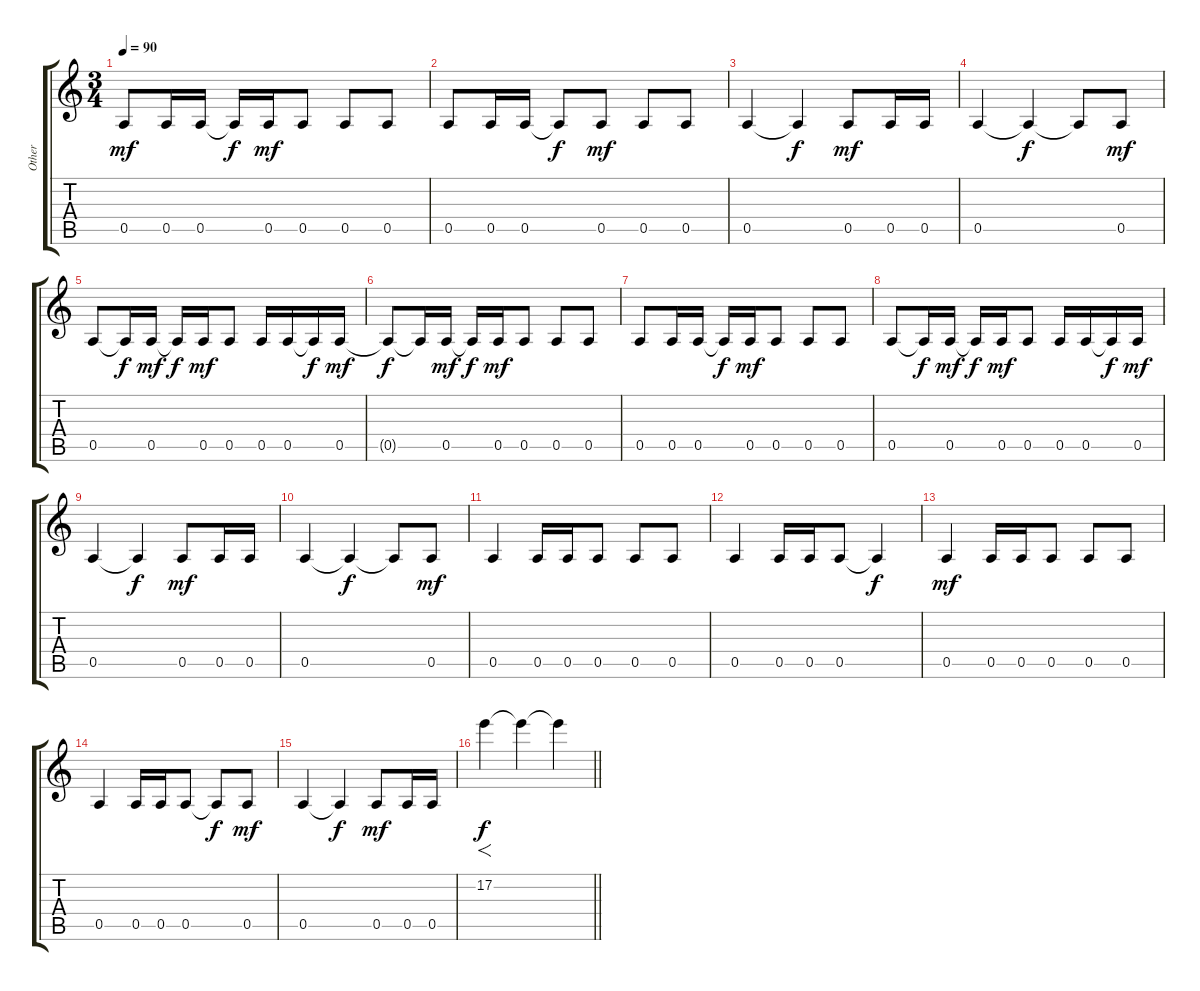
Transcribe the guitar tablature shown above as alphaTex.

\track ("Other" "Other") {instrument electricguitarclean}
\staff {score tabs}
\tuning (E4 B3 G3 D3 A2 D2) {hide}
\ts (3 4)
\tempo 90
\clef g2
\ks c
0.5.8{dy mf} 0.5.16 0.5.16 0.5{t}.16{dy f} 0.5.16{dy mf} 0.5.8 0.5.8 0.5.8 |
0.5.8 0.5.16 0.5.16 0.5{t}.8{dy f} 0.5.8{dy mf} 0.5.8 0.5.8 |
0.5.4 0.5{t}.4{dy f} 0.5.8{dy mf} 0.5.16 0.5.16 |
0.5.4 0.5{t}.4{dy f} 0.5{t}.8 0.5.8{dy mf} |
0.5.8 0.5{t}.16{dy f} 0.5.16{dy mf} 0.5{t}.16{dy f} 0.5.16{dy mf} 0.5.8 0.5.16 0.5.16 0.5{t}.16{dy f} 0.5.16{dy mf} |
0.5{t}.8{dy f} 0.5{t}.16 0.5.16{dy mf} 0.5{t}.16{dy f} 0.5.16{dy mf} 0.5.8 0.5.8 0.5.8 |
0.5.8 0.5.16 0.5.16 0.5{t}.16{dy f} 0.5.16{dy mf} 0.5.8 0.5.8 0.5.8 |
0.5.8 0.5{t}.16{dy f} 0.5.16{dy mf} 0.5{t}.16{dy f} 0.5.16{dy mf} 0.5.8 0.5.16 0.5.16 0.5{t}.16{dy f} 0.5.16{dy mf} |
0.5.4 0.5{t}.4{dy f} 0.5.8{dy mf} 0.5.16 0.5.16 |
0.5.4 0.5{t}.4{dy f} 0.5{t}.8 0.5.8{dy mf} |
0.5.4 0.5.16 0.5.16 0.5.8 0.5.8 0.5.8 |
0.5.4 0.5.16 0.5.16 0.5.8 0.5{t}.4{dy f} |
0.5.4{dy mf} 0.5.16 0.5.16 0.5.8 0.5.8 0.5.8 |
0.5.4 0.5.16 0.5.16 0.5.8 0.5{t}.8{dy f} 0.5.8{dy mf} |
0.5.4 0.5{t}.4{dy f} 0.5.8{dy mf} 0.5.16 0.5.16 |
\barLineRight lightlight
17.2.4{f dy f instrument electricguitarclean} 17.2{t}.4 17.2{t}.4
